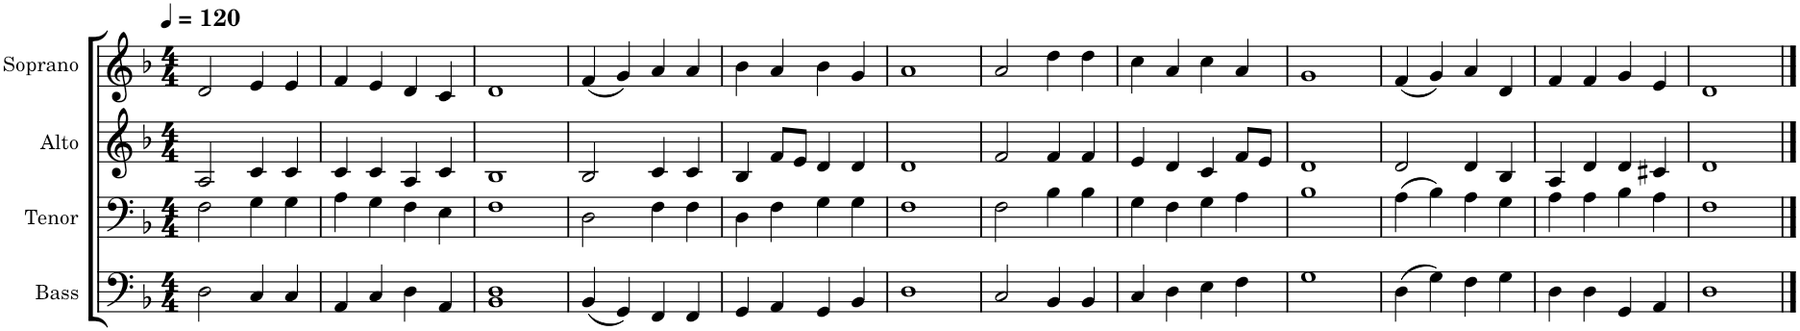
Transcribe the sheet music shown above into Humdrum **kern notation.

**kern	**kern	**kern	**kern
*part4	*part3	*part2	*part1
*staff4	*staff3	*staff2	*staff1
*I"Bass	*I"Tenor	*I"Alto	*I"Soprano
*I'B.	*I'T.	*I'A.	*I'S.
*clefF4	*clefF4	*clefG2	*clefG2
*k[b-]	*k[b-]	*k[b-]	*k[b-]
*M4/4	*M4/4	*M4/4	*M4/4
*MM120	*MM120	*MM120	*MM120
=1	=1	=1	=1
2D\	2F\	2A/	2d/
4C/	4G\	4c/	4e/
4C/	4G\	4c/	4e/
=2	=2	=2	=2
4AA/	4A\	4c/	4f/
4C/	4G\	4c/	4e/
4D\	4F\	4A/	4d/
4AA/	4E\	4c/	4c/
=3	=3	=3	=3
1BB- 1D	1F	1B-	1d
=4	=4	=4	=4
(4BB-/	2D\	2B-/	(4f/
4GG/)	.	.	4g/)
4FF/	4F\	4c/	4a/
4FF/	4F\	4c/	4a/
=5	=5	=5	=5
4GG/	4D\	4B-/	4b-\
4AA/	4F\	8f/L	4a/
.	.	8e/J	.
4GG/	4G\	4d/	4b-\
4BB-/	4G\	4d/	4g/
=6	=6	=6	=6
1D	1F	1d	1a
=7	=7	=7	=7
2C/	2F\	2f/	2a/
4BB-/	4B-\	4f/	4dd\
4BB-/	4B-\	4f/	4dd\
=8	=8	=8	=8
4C/	4G\	4e/	4cc\
4D\	4F\	4d/	4a/
4E\	4G\	4c/	4cc\
4F\	4A\	8f/L	4a/
.	.	8e/J	.
=9	=9	=9	=9
1G	1B-	1d	1g
=10	=10	=10	=10
(4D\	(4A\	2d/	(4f/
4G\)	4B-\)	.	4g/)
4F\	4A\	4d/	4a/
4G\	4G\	4B-/	4d/
=11	=11	=11	=11
4D\	4A\	4A/	4f/
4D\	4A\	4d/	4f/
4GG/	4B-\	4d/	4g/
4AA/	4A\	4c#X/	4e/
=12	=12	=12	=12
1D	1F	1d	1d
==	==	==	==
*-	*-	*-	*-
